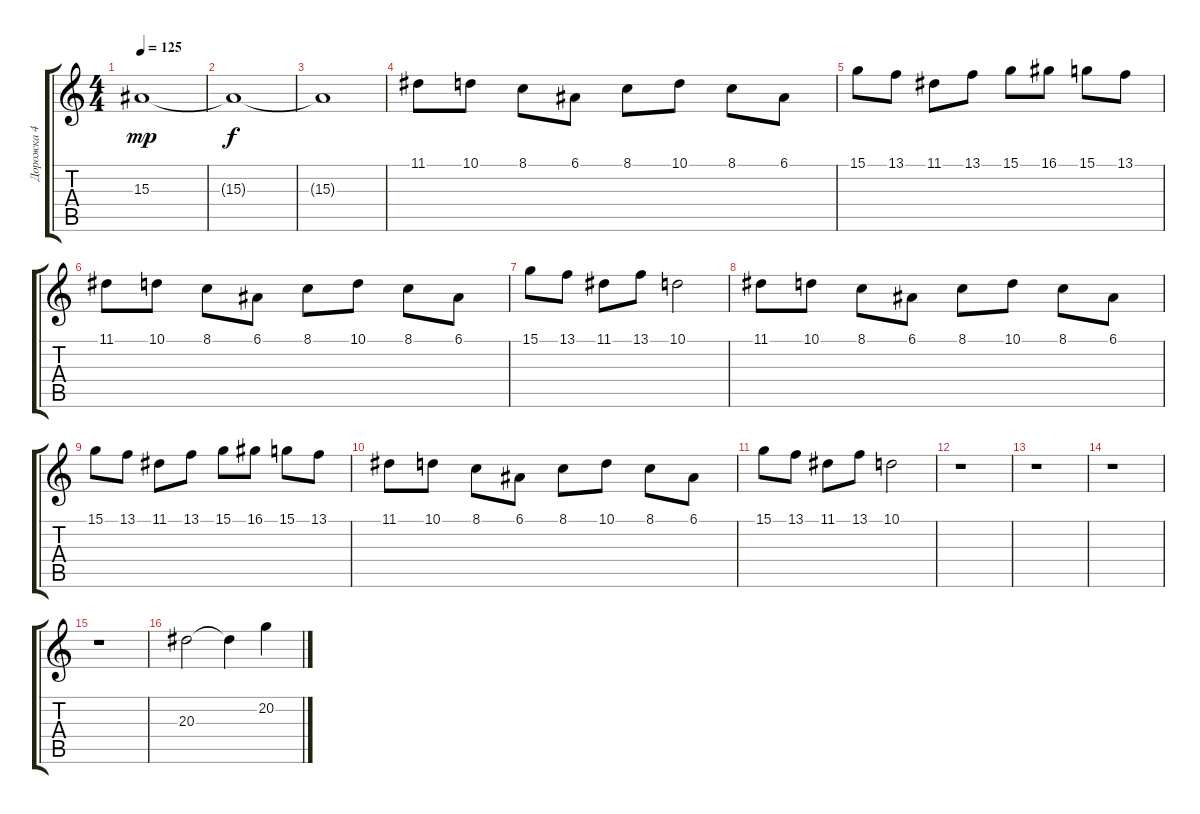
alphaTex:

\track ("Дорожка 4" "Дорожка 4") {instrument recorder}
\staff {score tabs}
\tuning (E4 B3 G3 D3 A2 E2) {hide}
\ts (4 4)
\tempo 125
\clef g2
\ks c
15.3.1{dy mp} |
15.3{t}.1{dy f} |
15.3{t}.1 |
11.1.8 10.1.8 8.1.8 6.1.8 8.1.8 10.1.8 8.1.8 6.1.8 |
15.1.8 13.1.8 11.1.8 13.1.8 15.1.8 16.1.8 15.1.8 13.1.8 |
11.1.8 10.1.8 8.1.8 6.1.8 8.1.8 10.1.8 8.1.8 6.1.8 |
15.1.8 13.1.8 11.1.8 13.1.8 10.1.2 |
11.1.8 10.1.8 8.1.8 6.1.8 8.1.8 10.1.8 8.1.8 6.1.8 |
15.1.8 13.1.8 11.1.8 13.1.8 15.1.8 16.1.8 15.1.8 13.1.8 |
11.1.8 10.1.8 8.1.8 6.1.8 8.1.8 10.1.8 8.1.8 6.1.8 |
15.1.8 13.1.8 11.1.8 13.1.8 10.1.2 |
r.1 |
r.1 |
r.1 |
r.1 |
20.3.2 20.3{t}.4 20.2.4
